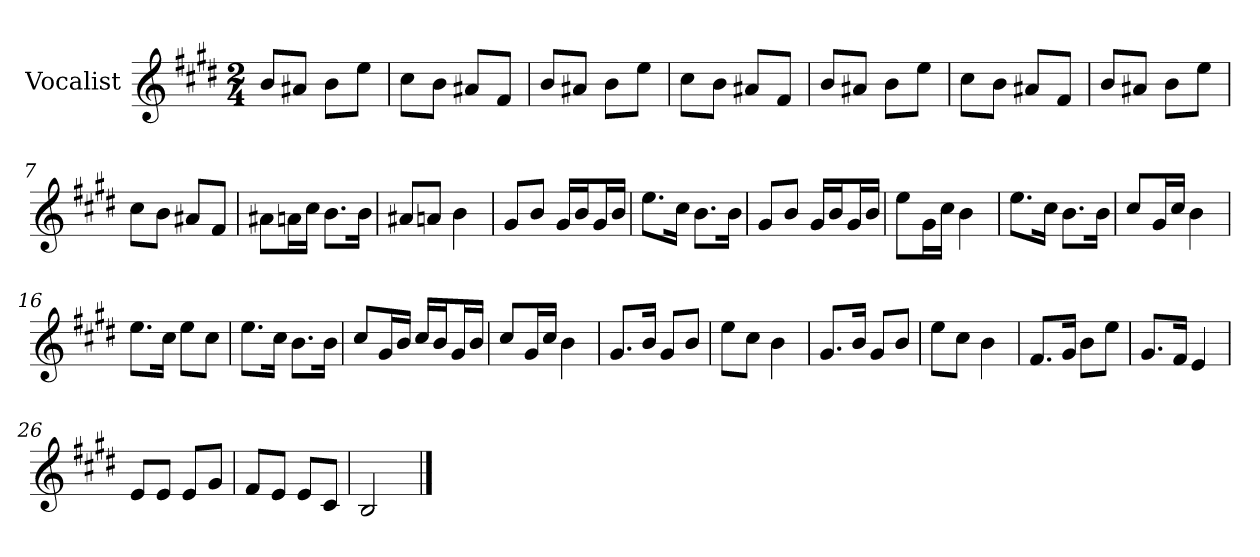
**kern
*part1
*staff1
*I"Vocalist
*k[f#c#g#d#]
*E:
*M2/4
=
8bL
8a#XJ
8bL
8eeJ
=1
8cc#L
8bJ
8a#XL
8f#J
=2
8bL
8a#XJ
8bL
8eeJ
=3
8cc#L
8bJ
8a#XL
8f#J
=4
8bL
8a#XJ
8bL
8eeJ
=5
8cc#L
8bJ
8a#XL
8f#J
=6
8bL
8a#XJ
8bL
8eeJ
=7
8cc#L
8bJ
8a#XL
8f#J
=8
8a#XL
16anL
16cc#JJ
8.bL
16bJk
=9
8a#XL
8anJ
4b
=10
8g#L
8bJ
16g#LL
16bJ
16g#L
16bJJ
=11
8.eeL
16cc#Jk
8.bL
16bJk
=12
8g#L
8bJ
16g#LL
16bJ
16g#L
16bJJ
=13
8eeL
16g#L
16cc#JJ
4b
=14
8.eeL
16cc#Jk
8.bL
16bJk
=15
8cc#L
16g#L
16cc#JJ
4b
=16
8.eeL
16cc#Jk
8eeL
8cc#J
=17
8.eeL
16cc#Jk
8.bL
16bJk
=18
8cc#L
16g#L
16bJJ
16cc#LL
16bJ
16g#L
16bJJ
=19
8cc#L
16g#L
16cc#JJ
4b
=20
8.g#L
16bJk
8g#L
8bJ
=21
8eeL
8cc#J
4b
=22
8.g#L
16bJk
8g#L
8bJ
=23
8eeL
8cc#J
4b
=24
8.f#L
16g#Jk
8bL
8eeJ
=25
8.g#L
16f#Jk
4e
=26
8eL
8eJ
8eL
8g#J
=27
8f#L
8eJ
8eL
8c#J
=28
2B
==
*-
